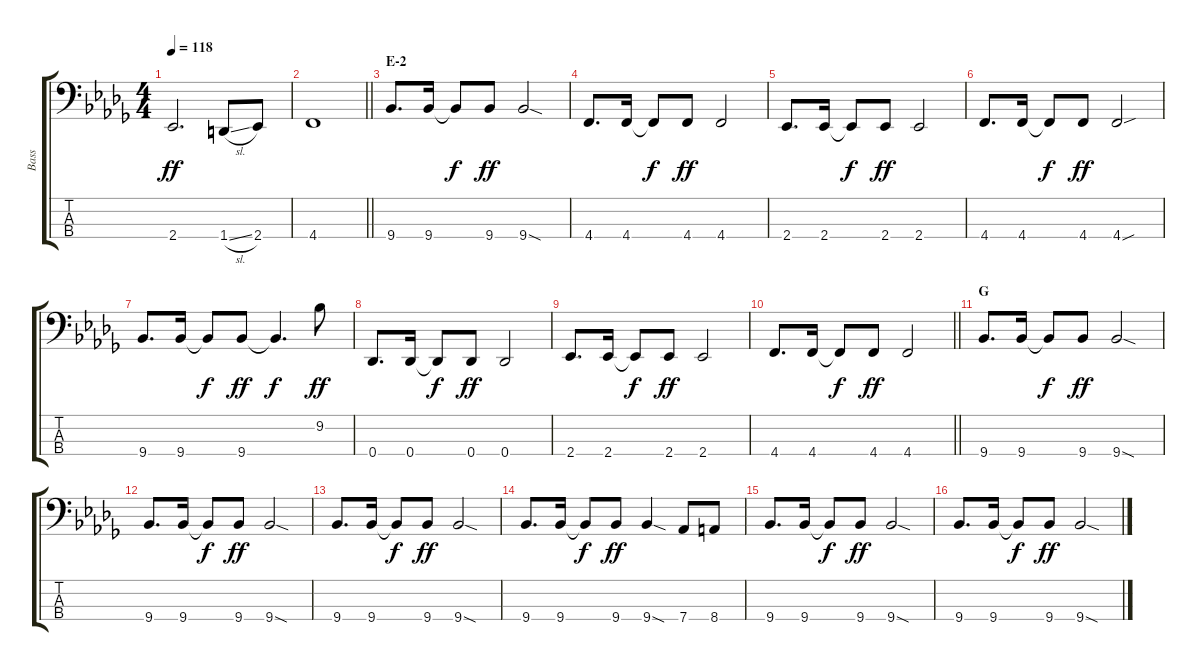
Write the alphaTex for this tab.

\track ("Bass" "Bass") {instrument electricbasspick}
\staff {score tabs}
\tuning (Gb2 Db2 Ab1 Db1) {hide}
\ts (4 4)
\tempo 118
\clef f4
\ks db
2.4.2{d dy ff} 1.4{sl}.8 2.4.8 |
\barLineRight lightlight
4.4.1 |
\section ("" "E-2")
9.4.8{d} 9.4.16 9.4{t}.8{dy f} 9.4.8{dy ff} 9.4{sod}.2 |
4.4.8{d} 4.4.16 4.4{t}.8{dy f} 4.4.8{dy ff} 4.4.2 |
2.4.8{d} 2.4.16 2.4{t}.8{dy f} 2.4.8{dy ff} 2.4.2 |
4.4.8{d} 4.4.16 4.4{t}.8{dy f} 4.4.8{dy ff} 4.4{sou}.2 |
9.4.8{d} 9.4.16 9.4{t}.8{dy f} 9.4.8{dy ff} 9.4{t}.4{d dy f} 9.2.8{dy ff} |
0.4.8{d} 0.4.16 0.4{t}.8{dy f} 0.4.8{dy ff} 0.4.2 |
2.4.8{d} 2.4.16 2.4{t}.8{dy f} 2.4.8{dy ff} 2.4.2 |
\barLineRight lightlight
4.4.8{d} 4.4.16 4.4{t}.8{dy f} 4.4.8{dy ff} 4.4.2 |
\section ("" "G")
9.4.8{d} 9.4.16 9.4{t}.8{dy f} 9.4.8{dy ff} 9.4{sod}.2 |
9.4.8{d} 9.4.16 9.4{t}.8{dy f} 9.4.8{dy ff} 9.4{sod}.2 |
9.4.8{d} 9.4.16 9.4{t}.8{dy f} 9.4.8{dy ff} 9.4{sod}.2 |
9.4.8{d} 9.4.16 9.4{t}.8{dy f} 9.4.8{dy ff} 9.4{sod}.4 7.4.8 8.4.8 |
9.4.8{d} 9.4.16 9.4{t}.8{dy f} 9.4.8{dy ff} 9.4{sod}.2 |
9.4.8{d} 9.4.16 9.4{t}.8{dy f} 9.4.8{dy ff} 9.4{sod}.2
